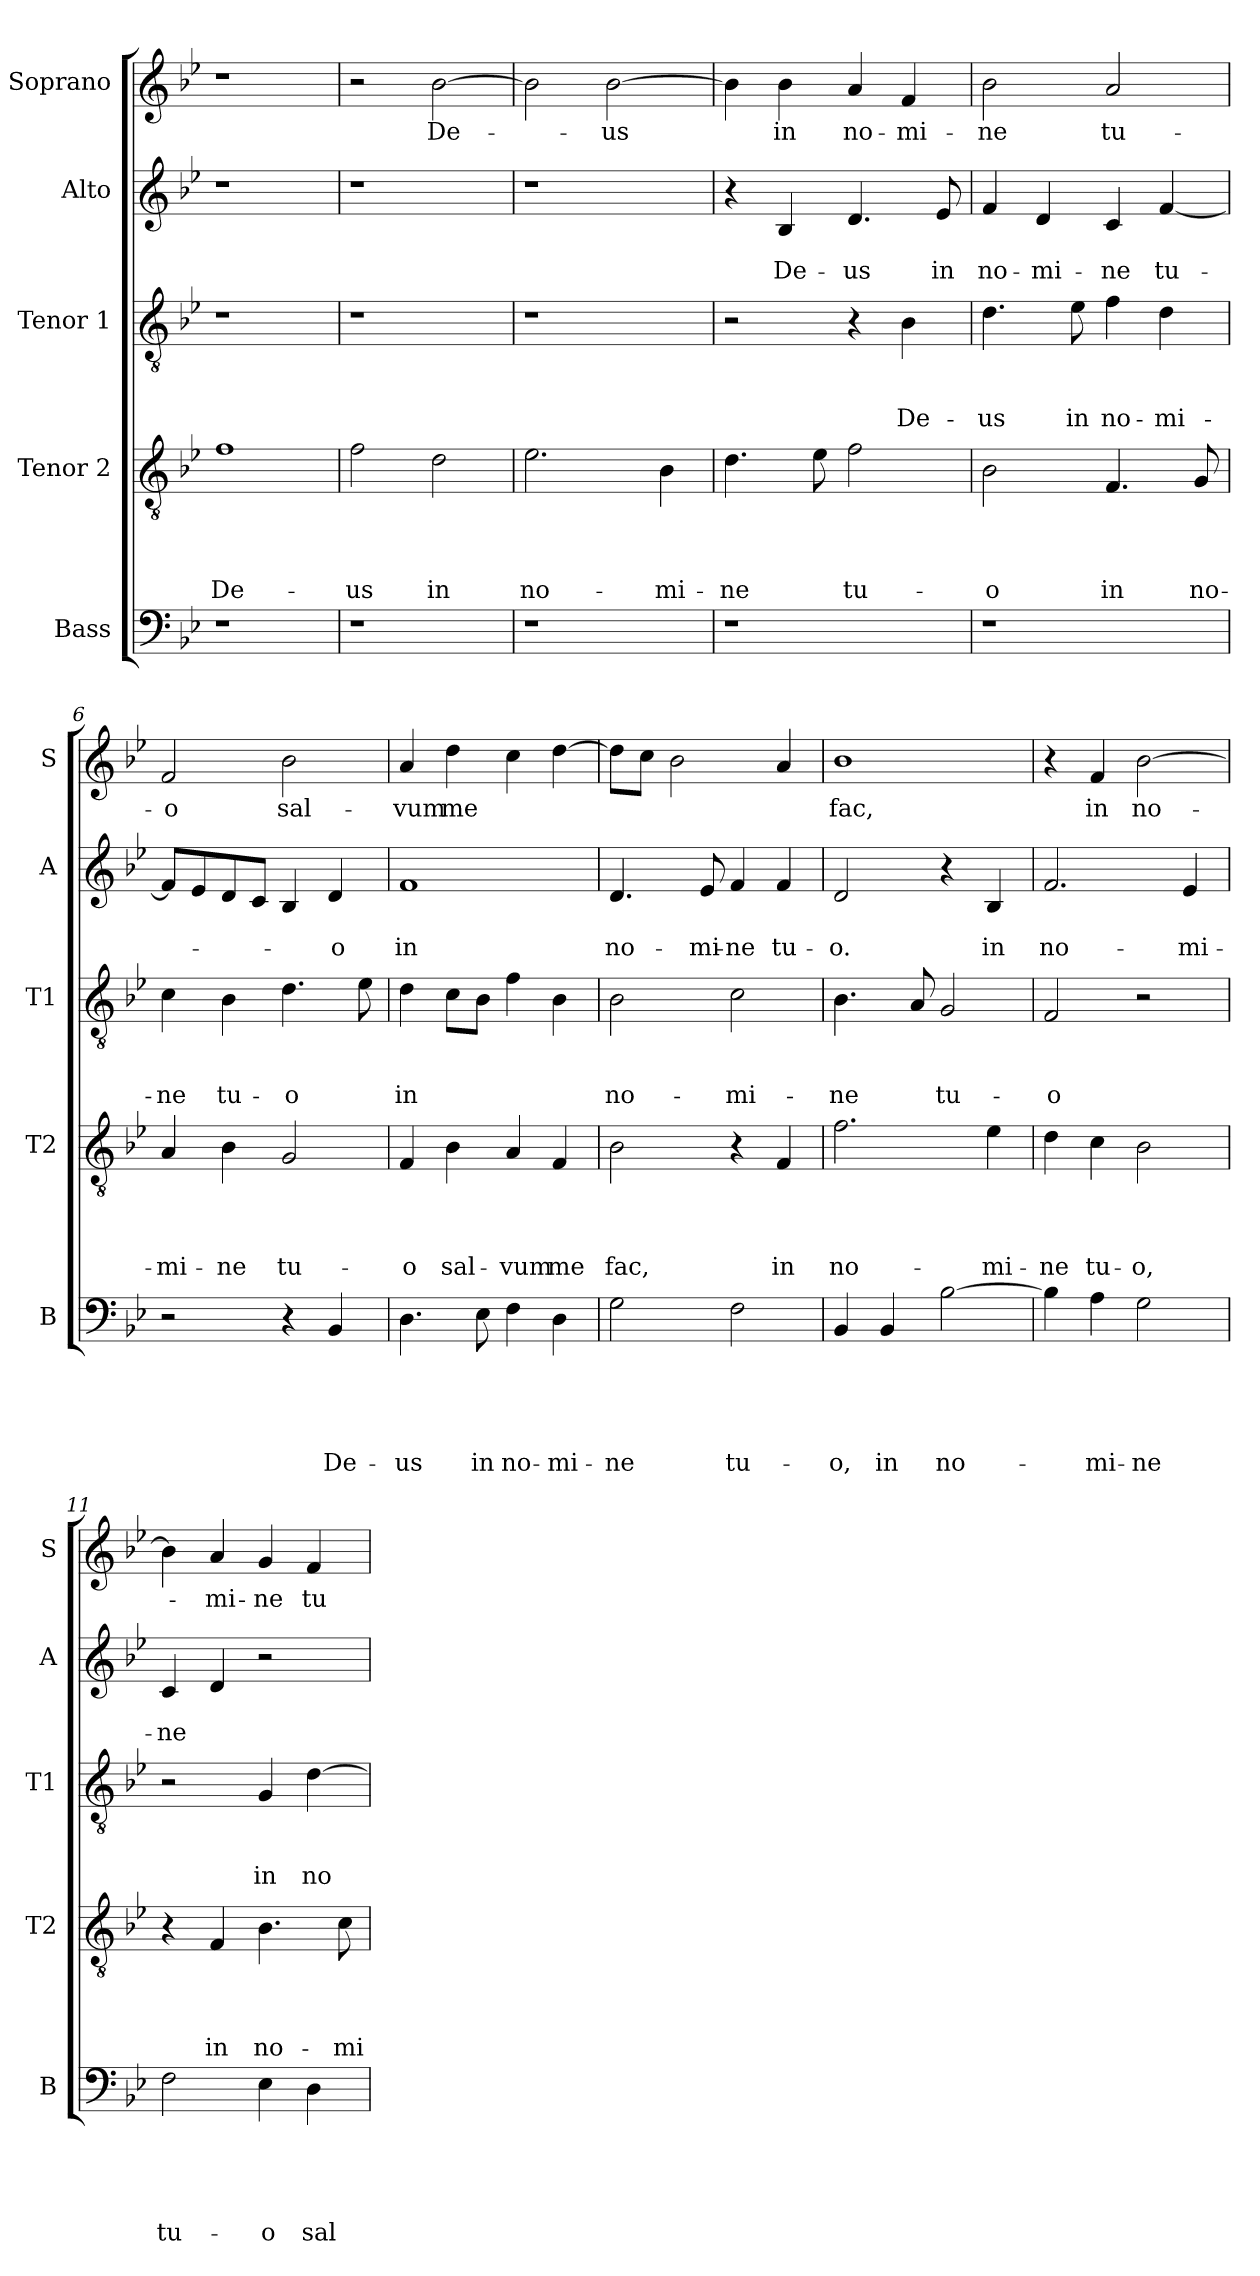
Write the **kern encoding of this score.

**kern	**text	**text	**text	**text	**text	**kern	**text	**text	**text	**text	**kern	**text	**text	**text	**kern	**text	**text	**kern	**text
*part5	*part5	*part5	*part5	*part5	*part5	*part4	*part4	*part4	*part4	*part4	*part3	*part3	*part3	*part3	*part2	*part2	*part2	*part1	*part1
*staff5	*staff5	*staff5	*staff5	*staff5	*staff5	*staff4	*staff4	*staff4	*staff4	*staff4	*staff3	*staff3	*staff3	*staff3	*staff2	*staff2	*staff2	*staff1	*staff1
*I"Bass	*	*	*	*	*	*I"Tenor 2	*	*	*	*	*I"Tenor 1	*	*	*	*I"Alto	*	*	*I"Soprano	*
*I'B	*	*	*	*	*	*I'T2	*	*	*	*	*I'T1	*	*	*	*I'A	*	*	*I'S	*
*clefF4	*	*	*	*	*	*clefGv2	*	*	*	*	*clefGv2	*	*	*	*clefG2	*	*	*clefG2	*
*k[b-e-]	*	*	*	*	*	*k[b-e-]	*	*	*	*	*k[b-e-]	*	*	*	*k[b-e-]	*	*	*k[b-e-]	*
*B-:	*	*	*	*	*	*B-:	*	*	*	*	*B-:	*	*	*	*B-:	*	*	*B-:	*
=1	=1	=1	=1	=1	=1	=1	=1	=1	=1	=1	=1	=1	=1	=1	=1	=1	=1	=1	=1
!	!	!	!	!	!	!	!	!	!	!LO:LY:b	!	!	!	!	!	!	!	!	!
1r	.	.	.	.	.	1f	.	.	.	De-	1r	.	.	.	1r	.	.	1r	.
=2	=2	=2	=2	=2	=2	=2	=2	=2	=2	=2	=2	=2	=2	=2	=2	=2	=2	=2	=2
!	!	!	!	!	!	!	!	!	!	!LO:LY:b	!	!	!	!	!	!	!	!	!
1r	.	.	.	.	.	2f\	.	.	.	-us	1r	.	.	.	1r	.	.	2r	.
!	!	!	!	!	!	!	!	!	!	!LO:LY:b	!	!	!	!	!	!	!	!	!LO:LY:b
.	.	.	.	.	.	2d\	.	.	.	in	.	.	.	.	.	.	.	[2b-\	De-
=3	=3	=3	=3	=3	=3	=3	=3	=3	=3	=3	=3	=3	=3	=3	=3	=3	=3	=3	=3
!	!	!	!	!	!	!	!	!	!	!LO:LY:b	!	!	!	!	!	!	!	!	!
1r	.	.	.	.	.	2.e-\	.	.	.	no-	1r	.	.	.	1r	.	.	2b-\]	.
!	!	!	!	!	!	!	!	!	!	!	!	!	!	!	!	!	!	!	!LO:LY:b
.	.	.	.	.	.	.	.	.	.	.	.	.	.	.	.	.	.	[2b-\	-us
!	!	!	!	!	!	!	!	!	!	!LO:LY:b	!	!	!	!	!	!	!	!	!
.	.	.	.	.	.	4B-\	.	.	.	-mi-	.	.	.	.	.	.	.	.	.
=4	=4	=4	=4	=4	=4	=4	=4	=4	=4	=4	=4	=4	=4	=4	=4	=4	=4	=4	=4
!	!	!	!	!	!	!	!	!	!	!LO:LY:b	!	!	!	!	!	!	!	!	!
1r	.	.	.	.	.	4.d\	.	.	.	-ne	2r	.	.	.	4r	.	.	4b-\]	.
!	!	!	!	!	!	!	!	!	!	!	!	!	!	!	!	!	!LO:LY:b	!	!LO:LY:b
.	.	.	.	.	.	.	.	.	.	.	.	.	.	.	4B-/	.	De-	4b-\	in
.	.	.	.	.	.	8e-\	.	.	.	.	.	.	.	.	.	.	.	.	.
!	!	!	!	!	!	!	!	!	!	!LO:LY:b	!	!	!	!	!	!	!LO:LY:b	!	!LO:LY:b
.	.	.	.	.	.	2f\	.	.	.	tu-	4r	.	.	.	4.d/	.	-us	4a/	no-
!	!	!	!	!	!	!	!	!	!	!	!	!	!	!LO:LY:b	!	!	!	!	!LO:LY:b
.	.	.	.	.	.	.	.	.	.	.	4B-\	.	.	De-	.	.	.	4f/	-mi-
!	!	!	!	!	!	!	!	!	!	!	!	!	!	!	!	!	!LO:LY:b	!	!
.	.	.	.	.	.	.	.	.	.	.	.	.	.	.	8e-/	.	in	.	.
=5	=5	=5	=5	=5	=5	=5	=5	=5	=5	=5	=5	=5	=5	=5	=5	=5	=5	=5	=5
!	!	!	!	!	!	!	!	!	!	!LO:LY:b	!	!	!	!LO:LY:b	!	!	!LO:LY:b	!	!LO:LY:b
1r	.	.	.	.	.	2B-\	.	.	.	-o	4.d\	.	.	-us	4f/	.	no-	2b-\	-ne
!	!	!	!	!	!	!	!	!	!	!	!	!	!	!	!	!	!LO:LY:b	!	!
.	.	.	.	.	.	.	.	.	.	.	.	.	.	.	4d/	.	-mi-	.	.
!	!	!	!	!	!	!	!	!	!	!	!	!	!	!LO:LY:b	!	!	!	!	!
.	.	.	.	.	.	.	.	.	.	.	8e-\	.	.	in	.	.	.	.	.
!	!	!	!	!	!	!	!	!	!	!LO:LY:b	!	!	!	!LO:LY:b	!	!	!LO:LY:b	!	!LO:LY:b
.	.	.	.	.	.	4.F/	.	.	.	in	4f\	.	.	no-	4c/	.	-ne	2a/	tu-
!	!	!	!	!	!	!	!	!	!	!	!	!	!	!LO:LY:b	!	!	!LO:LY:b	!	!
.	.	.	.	.	.	.	.	.	.	.	4d\	.	.	-mi-	[4f/	.	tu-	.	.
!	!	!	!	!	!	!	!	!	!	!LO:LY:b	!	!	!	!	!	!	!	!	!
.	.	.	.	.	.	8G/	.	.	.	no-	.	.	.	.	.	.	.	.	.
=6	=6	=6	=6	=6	=6	=6	=6	=6	=6	=6	=6	=6	=6	=6	=6	=6	=6	=6	=6
!	!	!	!	!	!	!	!	!	!	!LO:LY:b	!	!	!	!LO:LY:b	!	!	!	!	!LO:LY:b
2r	.	.	.	.	.	4A/	.	.	.	-mi-	4c\	.	.	-ne	8f/L]	.	.	2f/	-o
.	.	.	.	.	.	.	.	.	.	.	.	.	.	.	8e-/	.	.	.	.
!	!	!	!	!	!	!	!	!	!	!LO:LY:b	!	!	!	!LO:LY:b	!	!	!	!	!
.	.	.	.	.	.	4B-\	.	.	.	-ne	4B-\	.	.	tu-	8d/	.	.	.	.
.	.	.	.	.	.	.	.	.	.	.	.	.	.	.	8c/J	.	.	.	.
!	!	!	!	!	!	!	!	!	!	!LO:LY:b	!	!	!	!LO:LY:b	!	!	!	!	!LO:LY:b
4r	.	.	.	.	.	2G/	.	.	.	tu-	4.d\	.	.	-o	4B-/	.	.	2b-\	sal-
!	!	!	!	!	!LO:LY:b	!	!	!	!	!	!	!	!	!	!	!	!LO:LY:b	!	!
4BB-/	.	.	.	.	De-	.	.	.	.	.	.	.	.	.	4d/	.	-o	.	.
.	.	.	.	.	.	.	.	.	.	.	8e-\	.	.	.	.	.	.	.	.
!!LO:LB:g=z
=7	=7	=7	=7	=7	=7	=7	=7	=7	=7	=7	=7	=7	=7	=7	=7	=7	=7	=7	=7
!	!	!	!	!	!LO:LY:b	!	!	!	!	!LO:LY:b	!	!	!	!LO:LY:b	!	!	!LO:LY:b	!	!LO:LY:b
4.D\	.	.	.	.	-us	4F/	.	.	.	-o	4d\	.	.	in	1f	.	in	4a/	-vum
!	!	!	!	!	!	!	!	!	!	!LO:LY:b	!	!	!	!	!	!	!	!	!LO:LY:b
.	.	.	.	.	.	4B-\	.	.	.	sal-	8c\L	.	.	.	.	.	.	4dd\	me
!	!	!	!	!	!LO:LY:b	!	!	!	!	!	!	!	!	!	!	!	!	!	!
8E-\	.	.	.	.	in	.	.	.	.	.	8B-\J	.	.	.	.	.	.	.	.
!	!	!	!	!	!LO:LY:b	!	!	!	!	!LO:LY:b	!	!	!	!	!	!	!	!	!
4F\	.	.	.	.	no-	4A/	.	.	.	-vum	4f\	.	.	.	.	.	.	4cc\	.
!	!	!	!	!	!LO:LY:b	!	!	!	!	!LO:LY:b	!	!	!	!	!	!	!	!	!
4D\	.	.	.	.	-mi-	4F/	.	.	.	me	4B-\	.	.	.	.	.	.	[4dd\	.
=8	=8	=8	=8	=8	=8	=8	=8	=8	=8	=8	=8	=8	=8	=8	=8	=8	=8	=8	=8
!	!	!	!	!	!LO:LY:b	!	!	!	!	!LO:LY:b	!	!	!	!LO:LY:b	!	!	!LO:LY:b	!	!
2G\	.	.	.	.	-ne	2B-\	.	.	.	fac,	2B-\	.	.	no-	4.d/	.	no-	8dd\L]	.
.	.	.	.	.	.	.	.	.	.	.	.	.	.	.	.	.	.	8cc\J	.
.	.	.	.	.	.	.	.	.	.	.	.	.	.	.	.	.	.	2b-\	.
!	!	!	!	!	!	!	!	!	!	!	!	!	!	!	!	!	!LO:LY:b	!	!
.	.	.	.	.	.	.	.	.	.	.	.	.	.	.	8e-/	.	-mi-	.	.
!	!	!	!	!	!LO:LY:b	!	!	!	!	!	!	!	!	!LO:LY:b	!	!	!LO:LY:b	!	!
2F\	.	.	.	.	tu-	4r	.	.	.	.	2c\	.	.	-mi-	4f/	.	-ne	.	.
!	!	!	!	!	!	!	!	!	!	!LO:LY:b	!	!	!	!	!	!	!LO:LY:b	!	!
.	.	.	.	.	.	4F/	.	.	.	in	.	.	.	.	4f/	.	tu-	4a/	.
=9	=9	=9	=9	=9	=9	=9	=9	=9	=9	=9	=9	=9	=9	=9	=9	=9	=9	=9	=9
!	!	!	!	!	!LO:LY:b	!	!	!	!	!LO:LY:b	!	!	!	!LO:LY:b	!	!	!LO:LY:b	!	!LO:LY:b
4BB-/	.	.	.	.	-o,	2.f\	.	.	.	no-	4.B-\	.	.	-ne	2d/	.	-o.	1b-	fac,
!	!	!	!	!	!LO:LY:b	!	!	!	!	!	!	!	!	!	!	!	!	!	!
4BB-/	.	.	.	.	in	.	.	.	.	.	.	.	.	.	.	.	.	.	.
.	.	.	.	.	.	.	.	.	.	.	8A/	.	.	.	.	.	.	.	.
!	!	!	!	!	!LO:LY:b	!	!	!	!	!	!	!	!	!LO:LY:b	!	!	!	!	!
[2B-\	.	.	.	.	no-	.	.	.	.	.	2G/	.	.	tu-	4r	.	.	.	.
!	!	!	!	!	!	!	!	!	!	!LO:LY:b	!	!	!	!	!	!	!LO:LY:b	!	!
.	.	.	.	.	.	4e-\	.	.	.	-mi-	.	.	.	.	4B-/	.	in	.	.
=10	=10	=10	=10	=10	=10	=10	=10	=10	=10	=10	=10	=10	=10	=10	=10	=10	=10	=10	=10
!	!	!	!	!	!	!	!	!	!	!LO:LY:b	!	!	!	!LO:LY:b	!	!	!LO:LY:b	!	!
4B-\]	.	.	.	.	.	4d\	.	.	.	-ne	2F/	.	.	-o	2.f/	.	no-	4r	.
!	!	!	!	!	!LO:LY:b	!	!	!	!	!LO:LY:b	!	!	!	!	!	!	!	!	!LO:LY:b
4A\	.	.	.	.	-mi-	4c\	.	.	.	tu-	.	.	.	.	.	.	.	4f/	in
!	!	!	!	!	!LO:LY:b	!	!	!	!	!LO:LY:b	!	!	!	!	!	!	!	!	!LO:LY:b
2G\	.	.	.	.	-ne	2B-\	.	.	.	-o,	2r	.	.	.	.	.	.	[2b-\	no-
!	!	!	!	!	!	!	!	!	!	!	!	!	!	!	!	!	!LO:LY:b	!	!
.	.	.	.	.	.	.	.	.	.	.	.	.	.	.	4e-/	.	-mi-	.	.
=11	=11	=11	=11	=11	=11	=11	=11	=11	=11	=11	=11	=11	=11	=11	=11	=11	=11	=11	=11
!	!	!	!	!	!LO:LY:b	!	!	!	!	!	!	!	!	!	!	!	!LO:LY:b	!	!
2F\	.	.	.	.	tu-	4r	.	.	.	.	2r	.	.	.	4c/	.	-ne	4b-\]	.
!	!	!	!	!	!	!	!	!	!	!LO:LY:b	!	!	!	!	!	!	!	!	!LO:LY:b
.	.	.	.	.	.	4F/	.	.	.	in	.	.	.	.	4d/	.	.	4a/	-mi-
!	!	!	!	!	!LO:LY:b	!	!	!	!	!LO:LY:b	!	!	!	!LO:LY:b	!	!	!	!	!LO:LY:b
4E-\	.	.	.	.	-o	4.B-\	.	.	.	no-	4G/	.	.	in	2r	.	.	4g/	-ne
!	!	!	!	!	!LO:LY:b	!	!	!	!	!	!	!	!	!LO:LY:b	!	!	!	!	!LO:LY:b
4D\	.	.	.	.	sal-	.	.	.	.	.	[4d\	.	.	no-	.	.	.	4f/	tu-
!	!	!	!	!	!	!	!	!	!	!LO:LY:b	!	!	!	!	!	!	!	!	!
.	.	.	.	.	.	8c\	.	.	.	-mi-	.	.	.	.	.	.	.	.	.
=	=	=	=	=	=	=	=	=	=	=	=	=	=	=	=	=	=	=	=
*-	*-	*-	*-	*-	*-	*-	*-	*-	*-	*-	*-	*-	*-	*-	*-	*-	*-	*-	*-
